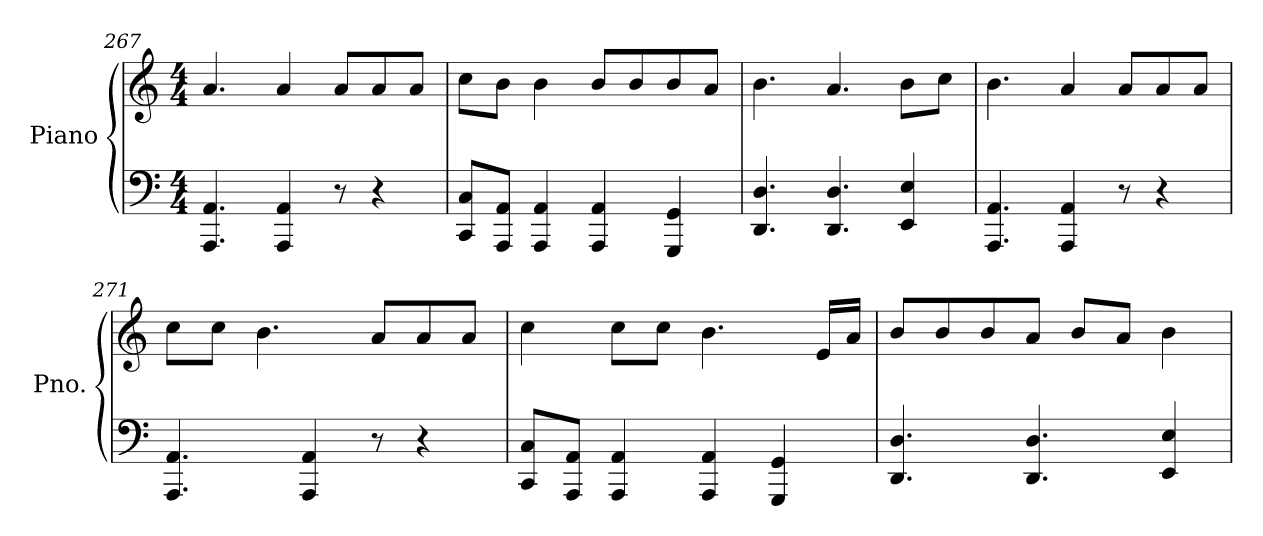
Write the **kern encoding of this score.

**kern	**kern
*part1	*part1
*staff2	*staff1
*I"Piano	*
*I'Pno.	*
*clefF4	*clefG2
*k[]	*k[]
*M4/4	*M4/4
=267	=267
4.AAA/ 4.AA/	4.a/
4AAA/ 4AA/	4a/
8r	8a/L
4r	8a/
.	8a/J
=268	=268
8CC/ 8C/L	8cc\L
8AAA/ 8AA/J	8b\J
4AAA/ 4AA/	4b\
4AAA/ 4AA/	8b/L
.	8b/
4GGG/ 4GG/	8b/
.	8a/J
=269	=269
4.DD/ 4.D/	4.b\
4.DD/ 4.D/	4.a/
4EE/ 4E/	8b\L
.	8cc\J
=270	=270
4.AAA/ 4.AA/	4.b\
4AAA/ 4AA/	4a/
8r	8a/L
4r	8a/
.	8a/J
!!LO:PB:g=z
=271	=271
4.AAA/ 4.AA/	8cc\L
.	8cc\J
.	4.b\
4AAA/ 4AA/	.
8r	8a/L
4r	8a/
.	8a/J
=272	=272
8CC/ 8C/L	4cc\
8AAA/ 8AA/J	.
4AAA/ 4AA/	8cc\L
.	8cc\J
4AAA/ 4AA/	4.b\
4GGG/ 4GG/	.
.	16e/LL
.	16a/JJ
=273	=273
4.DD/ 4.D/	8b/L
.	8b/
.	8b/
4.DD/ 4.D/	8a/J
.	8b/L
.	8a/J
4EE/ 4E/	4b\
=	=
*-	*-
